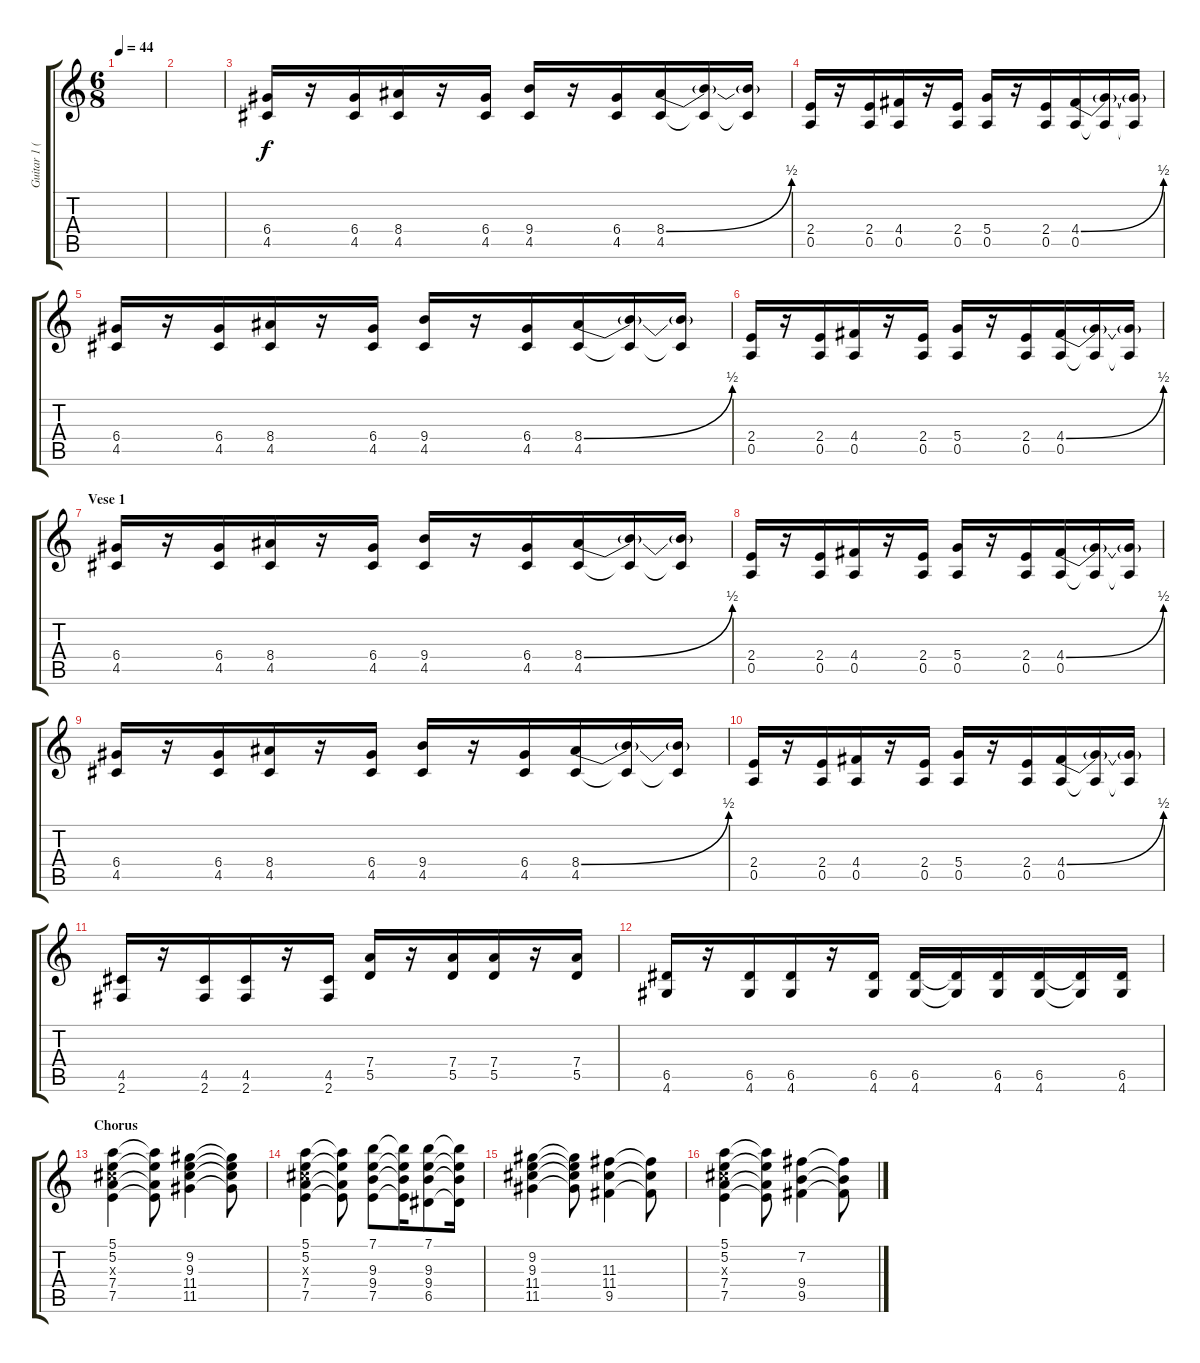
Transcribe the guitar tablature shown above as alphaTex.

\track ("Guitar 1 (B. Whitford)" "Guitar 1 (") {instrument overdrivenguitar}
\staff {score tabs}
\tuning (E4 B3 G3 D3 A2 E2) {hide}
\ts (6 8)
\tempo 44
\clef g2
\ks c
|
|
(6.4 4.5).16 r.16 (6.4 4.5).16 (8.4 4.5).16 r.16 (6.4 4.5).16 (9.4 4.5).16 r.16 (6.4 4.5).16 (8.4{be (bend 0 0 60 2)} 4.5).16 (8.4{t} 4.5{t}).16 (8.4{t} 4.5{t}).16 |
(2.4 0.5).16 r.16 (2.4 0.5).16 (4.4 0.5).16 r.16 (2.4 0.5).16 (5.4 0.5).16 r.16 (2.4 0.5).16 (4.4{be (bend 0 0 60 2)} 0.5).16 (4.4{t} 0.5{t}).16 (4.4{t} 0.5{t}).16 |
(6.4 4.5).16 r.16 (6.4 4.5).16 (8.4 4.5).16 r.16 (6.4 4.5).16 (9.4 4.5).16 r.16 (6.4 4.5).16 (8.4{be (bend 0 0 60 2)} 4.5).16 (8.4{t} 4.5{t}).16 (8.4{t} 4.5{t}).16 |
(2.4 0.5).16 r.16 (2.4 0.5).16 (4.4 0.5).16 r.16 (2.4 0.5).16 (5.4 0.5).16 r.16 (2.4 0.5).16 (4.4{be (bend 0 0 60 2)} 0.5).16 (4.4{t} 0.5{t}).16 (4.4{t} 0.5{t}).16 |
\section ("" "Vese 1")
(6.4 4.5).16 r.16 (6.4 4.5).16 (8.4 4.5).16 r.16 (6.4 4.5).16 (9.4 4.5).16 r.16 (6.4 4.5).16 (8.4{be (bend 0 0 60 2)} 4.5).16 (8.4{t} 4.5{t}).16 (8.4{t} 4.5{t}).16 |
(2.4 0.5).16 r.16 (2.4 0.5).16 (4.4 0.5).16 r.16 (2.4 0.5).16 (5.4 0.5).16 r.16 (2.4 0.5).16 (4.4{be (bend 0 0 60 2)} 0.5).16 (4.4{t} 0.5{t}).16 (4.4{t} 0.5{t}).16 |
(6.4 4.5).16 r.16 (6.4 4.5).16 (8.4 4.5).16 r.16 (6.4 4.5).16 (9.4 4.5).16 r.16 (6.4 4.5).16 (8.4{be (bend 0 0 60 2)} 4.5).16 (8.4{t} 4.5{t}).16 (8.4{t} 4.5{t}).16 |
(2.4 0.5).16 r.16 (2.4 0.5).16 (4.4 0.5).16 r.16 (2.4 0.5).16 (5.4 0.5).16 r.16 (2.4 0.5).16 (4.4{be (bend 0 0 60 2)} 0.5).16 (4.4{t} 0.5{t}).16 (4.4{t} 0.5{t}).16 |
(4.5 2.6).16 r.16 (4.5 2.6).16 (4.5 2.6).16 r.16 (4.5 2.6).16 (7.4 5.5).16 r.16 (7.4 5.5).16 (7.4 5.5).16 r.16 (7.4 5.5).16 |
(6.5 4.6).16 r.16 (6.5 4.6).16 (6.5 4.6).16 r.16 (6.5 4.6).16 (6.5 4.6).16 (6.5{t} 4.6{t}).16 (6.5 4.6).16 (6.5 4.6).16 (6.5{t} 4.6{t}).16 (6.5 4.6).16 |
\section ("" "Chorus")
(5.1 5.2 6.3{x} 7.4 7.5).4 (5.1{t} 5.2{t} 7.4{t} 7.5{t}).8 (9.2 9.3 11.4 11.5).4 (9.2{t} 9.3{t} 11.4{t} 11.5{t}).8 |
(5.1 5.2 6.3{x} 7.4 7.5).4 (5.1{t} 5.2{t} 7.4{t} 7.5{t}).8 (7.1 9.3 9.4 7.5).8 (7.1{t} 9.3{t} 9.4{t} 7.5{t}).16 (7.1 9.3 9.4 6.5).8 (7.1{t} 9.3{t} 9.4{t} 6.5{t}).16 |
(9.2 9.3 11.4 11.5).4 (9.2{t} 9.3{t} 11.4{t} 11.5{t}).8 (11.3 11.4 9.5).4 (11.3{t} 11.4{t} 9.5{t}).8 |
(5.1 5.2 6.3{x} 7.4 7.5).4 (5.1{t} 5.2{t} 7.4{t} 7.5{t}).8 (7.2 9.4 9.5).4 (7.2{t} 9.4{t} 9.5{t}).8
